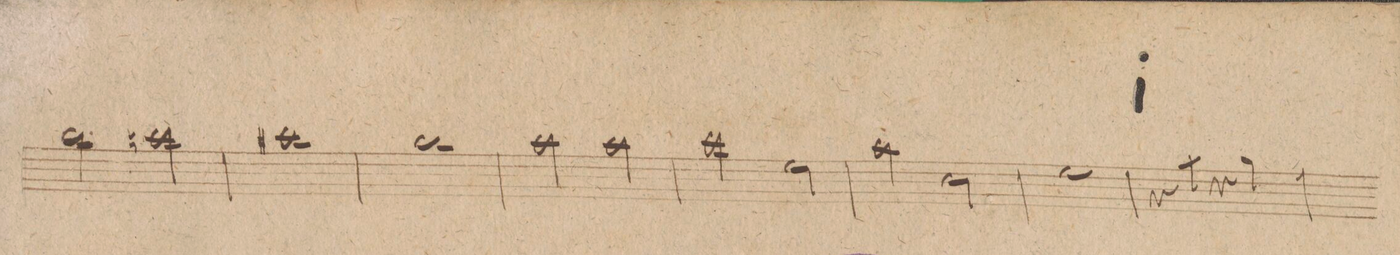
**kern	**dynam
*I"Flauto. 2do	*
*clefG2	*
*k[f#c#g#]	*
*met(c|)	*
*M2/2	*
2bb\	.
2cccn\	.
=84	=84
1ccc#X	.
=85	=85
1bb	.
=86	=86
2aa\	.
2aa\	.
=87	=87
2ccc#\	.
2ee\	.
=88	=88
2aa\	.
2cc#\	.
=89	=89
1ee	.
=90	=90
4r	.
4aa\	.
4r	.
4gg#\	.
=91	=91
*-	*-
